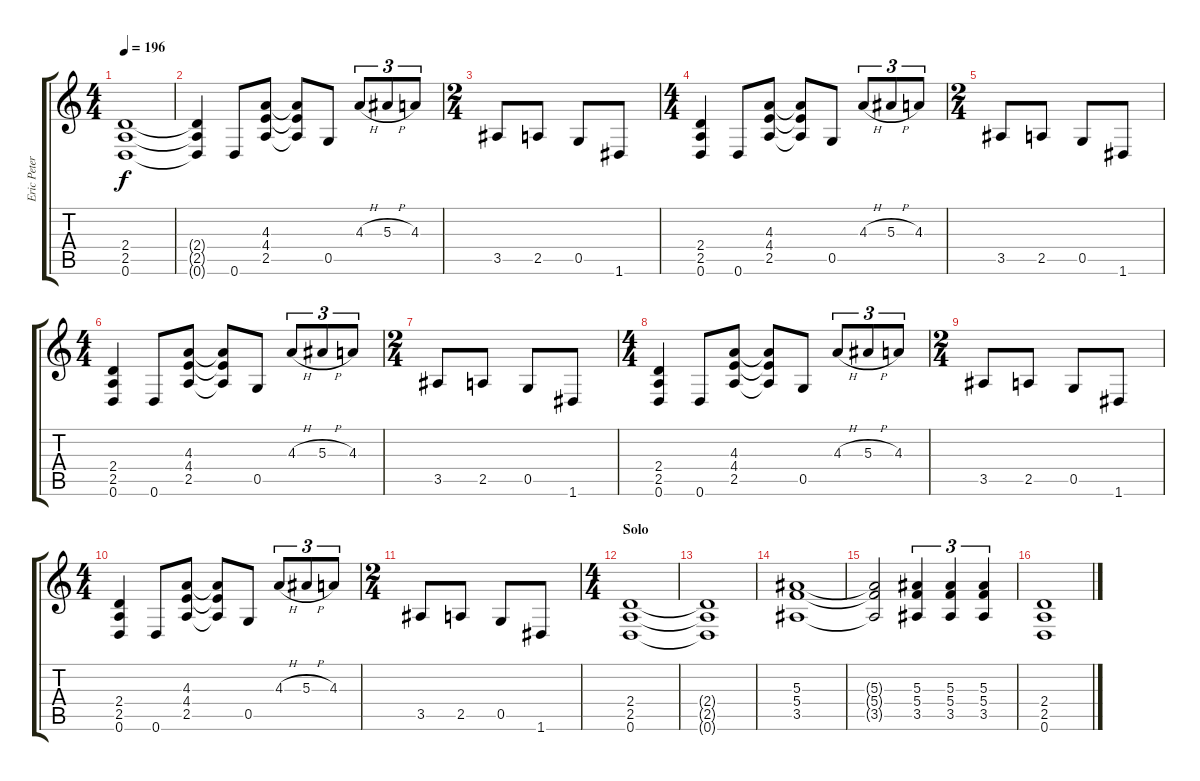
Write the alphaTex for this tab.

\track ("Eric Peterson - Rythm Guitar" "Eric Peter") {instrument overdrivenguitar}
\staff {score tabs}
\tuning (D4 A3 F3 C3 G2 D2) {hide}
\ts (4 4)
\tempo 196
\clef g2
\ks c
(2.4 2.5 0.6).1{dy f} |
(2.4{t} 2.5{t} 0.6{t}).4 0.6.8 (4.3 4.4 2.5).8 (4.3{t} 4.4{t} 2.5{t}).8 0.5.8 4.3{h}.8{tu (3 2)} 5.3{h}.8{tu (3 2)} 4.3.8{tu (3 2)} |
\ts (2 4)
3.5.8 2.5.8 0.5.8 1.6.8 |
\ts (4 4)
(2.4 2.5 0.6).4 0.6.8 (4.3 4.4 2.5).8 (4.3{t} 4.4{t} 2.5{t}).8 0.5.8 4.3{h}.8{tu (3 2)} 5.3{h}.8{tu (3 2)} 4.3.8{tu (3 2)} |
\ts (2 4)
3.5.8 2.5.8 0.5.8 1.6.8 |
\ts (4 4)
(2.4 2.5 0.6).4 0.6.8 (4.3 4.4 2.5).8 (4.3{t} 4.4{t} 2.5{t}).8 0.5.8 4.3{h}.8{tu (3 2)} 5.3{h}.8{tu (3 2)} 4.3.8{tu (3 2)} |
\ts (2 4)
3.5.8 2.5.8 0.5.8 1.6.8 |
\ts (4 4)
(2.4 2.5 0.6).4 0.6.8 (4.3 4.4 2.5).8 (4.3{t} 4.4{t} 2.5{t}).8 0.5.8 4.3{h}.8{tu (3 2)} 5.3{h}.8{tu (3 2)} 4.3.8{tu (3 2)} |
\ts (2 4)
3.5.8 2.5.8 0.5.8 1.6.8 |
\ts (4 4)
(2.4 2.5 0.6).4 0.6.8 (4.3 4.4 2.5).8 (4.3{t} 4.4{t} 2.5{t}).8 0.5.8 4.3{h}.8{tu (3 2)} 5.3{h}.8{tu (3 2)} 4.3.8{tu (3 2)} |
\ts (2 4)
3.5.8 2.5.8 0.5.8 1.6.8 |
\ts (4 4)
\section ("" "Solo")
(2.4 2.5 0.6).1 |
(2.4{t} 2.5{t} 0.6{t}).1 |
(5.3 5.4 3.5).1 |
(5.3{t} 5.4{t} 3.5{t}).2 (5.3 5.4 3.5).4{tu (3 2)} (5.3 5.4 3.5).4{tu (3 2)} (5.3 5.4 3.5).4{tu (3 2)} |
(2.4 2.5 0.6).1
